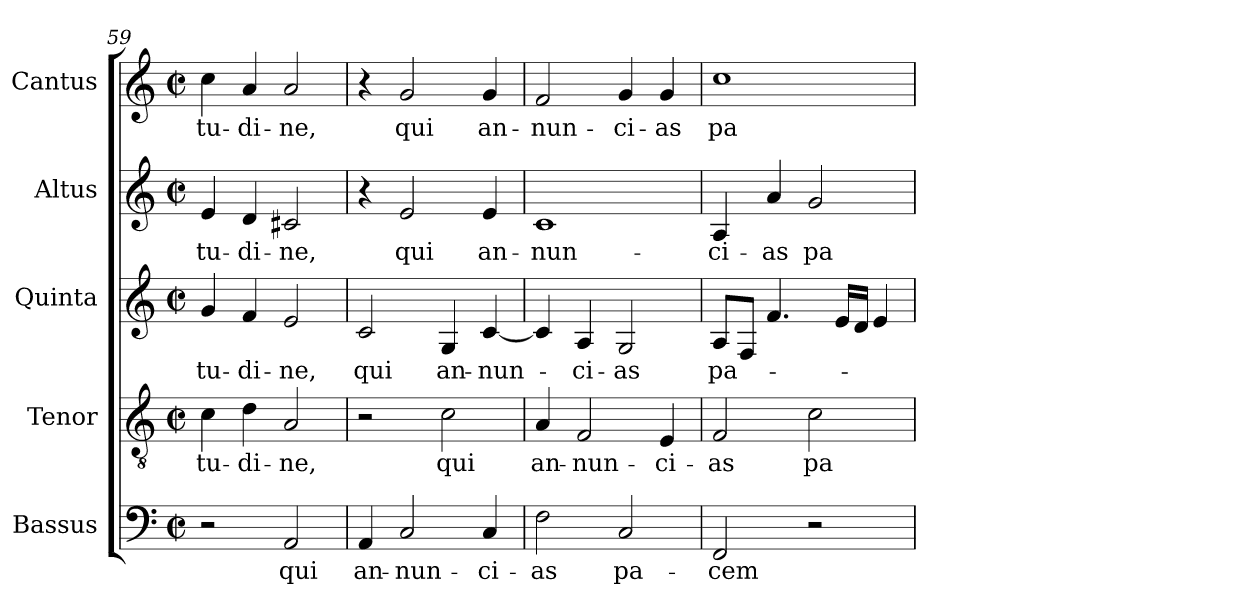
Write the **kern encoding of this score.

**kern	**text	**kern	**text	**kern	**text	**kern	**text	**kern	**text
*part5	*part5	*part4	*part4	*part3	*part3	*part2	*part2	*part1	*part1
*staff5	*staff5	*staff4	*staff4	*staff3	*staff3	*staff2	*staff2	*staff1	*staff1
*I"Bassus	*	*I"Tenor	*	*I"Quinta	*	*I"Altus	*	*I"Cantus	*
*I'B.	*	*I'T.	*	*I'A.	*	*I'A.	*	*I'S.	*
*clefF4	*	*clefGv2	*	*clefG2	*	*clefG2	*	*clefG2	*
*	*	*ITrd7c12	*	*	*	*	*	*	*
*k[]	*	*k[]	*	*k[]	*	*k[]	*	*k[]	*
*C:	*	*C:	*	*C:	*	*C:	*	*C:	*
*M2/2	*	*M2/2	*	*M2/2	*	*M2/2	*	*M2/2	*
*met(c|)	*	*met(c|)	*	*met(c|)	*	*met(c|)	*	*met(c|)	*
=59	=59	=59	=59	=59	=59	=59	=59	=59	=59
!	!	!	!LO:LY:b:color=#000000	!	!	!	!	!	!
!	!	!	!	!	!LO:LY:b:color=#000000	!	!	!	!
!	!	!	!	!	!	!	!LO:LY:b:color=#000000	!	!
!	!	!	!	!	!	!	!	!	!LO:LY:b:color=#000000
2r	.	4Ci\	-tu-	4gi/	-tu-	4ei/	-tu-	4cci\	-tu-
!	!	!	!LO:LY:b:color=#000000	!	!	!	!	!	!
!	!	!	!	!	!LO:LY:b:color=#000000	!	!	!	!
!	!	!	!	!	!	!	!LO:LY:b:color=#000000	!	!
!	!	!	!	!	!	!	!	!	!LO:LY:b:color=#000000
.	.	4Di\	-di-	4fi/	-di-	4di/	-di-	4ai/	-di-
!	!LO:LY:b:color=#000000	!	!	!	!	!	!	!	!
!	!	!	!LO:LY:b:color=#000000	!	!	!	!	!	!
!	!	!	!	!	!LO:LY:b:color=#000000	!	!	!	!
!	!	!	!	!	!	!	!LO:LY:b:color=#000000	!	!
!	!	!	!	!	!	!	!	!	!LO:LY:b:color=#000000
2AAi/	qui	2AAi/	-ne,	2ei/	-ne,	2c#Xi/	-ne,	2ai/	-ne,
=60	=60	=60	=60	=60	=60	=60	=60	=60	=60
!	!LO:LY:b:color=#000000	!	!	!	!	!	!	!	!
!	!	!	!	!	!LO:LY:b:color=#000000	!	!	!	!
4AAi/	an-	2r	.	2ci/	qui	4r	.	4r	.
!	!LO:LY:b:color=#000000	!	!	!	!	!	!	!	!
!	!	!	!	!	!	!	!LO:LY:b:color=#000000	!	!
!	!	!	!	!	!	!	!	!	!LO:LY:b:color=#000000
2Ci/	-nun-	.	.	.	.	2ei/	qui	2gi/	qui
!	!	!	!LO:LY:b:color=#000000	!	!	!	!	!	!
!	!	!	!	!	!LO:LY:b:color=#000000	!	!	!	!
.	.	2Ci\	qui	4Gi/	an-	.	.	.	.
!	!LO:LY:b:color=#000000	!	!	!	!	!	!	!	!
!	!	!	!	!	!LO:LY:b:color=#000000	!	!	!	!
!	!	!	!	!	!	!	!LO:LY:b:color=#000000	!	!
!	!	!	!	!	!	!	!	!	!LO:LY:b:color=#000000
4Ci/	-ci-	.	.	[<4ci/	-nun-	4ei/	an-	4gi/	an-
=61	=61	=61	=61	=61	=61	=61	=61	=61	=61
!	!LO:LY:b:color=#000000	!	!	!	!	!	!	!	!
!	!	!	!LO:LY:b:color=#000000	!	!	!	!	!	!
!	!	!	!	!	!	!	!LO:LY:b:color=#000000	!	!
!	!	!	!	!	!	!	!	!	!LO:LY:b:color=#000000
2Fi\	-as	4AAi/	an-	4ci/]	.	1ci	-nun-	2fi/	-nun-
!	!	!	!LO:LY:b:color=#000000	!	!	!	!	!	!
!	!	!	!	!	!LO:LY:b:color=#000000	!	!	!	!
.	.	2FFi/	-nun-	4Ai/	-ci-	.	.	.	.
!	!LO:LY:b:color=#000000	!	!	!	!	!	!	!	!
!	!	!	!	!	!LO:LY:b:color=#000000	!	!	!	!
!	!	!	!	!	!	!	!	!	!LO:LY:b:color=#000000
2Ci/	pa-	.	.	2Gi/	-as	.	.	4gi/	-ci-
!	!	!	!LO:LY:b:color=#000000	!	!	!	!	!	!
!	!	!	!	!	!	!	!	!	!LO:LY:b:color=#000000
.	.	4EEi/	-ci-	.	.	.	.	4gi/	-as
=62	=62	=62	=62	=62	=62	=62	=62	=62	=62
!	!LO:LY:b:color=#000000	!	!	!	!	!	!	!	!
!	!	!	!LO:LY:b:color=#000000	!	!	!	!	!	!
!	!	!	!	!	!LO:LY:b:color=#000000	!	!	!	!
!	!	!	!	!	!	!	!LO:LY:b:color=#000000	!	!
!	!	!	!	!	!	!	!	!	!LO:LY:b:color=#000000
2FFi/	-cem	2FFi/	-as	8Ai/L	pa-	4Ai/	-ci-	1cci	pa-
.	.	.	.	8Fi/J	.	.	.	.	.
!	!	!	!	!	!	!	!LO:LY:b:color=#000000	!	!
.	.	.	.	4.fi/	.	4ai/	-as	.	.
!	!	!	!LO:LY:b:color=#000000	!	!	!	!	!	!
!	!	!	!	!	!	!	!LO:LY:b:color=#000000	!	!
2r	.	2Ci\	pa-	.	.	2gi/	pa-	.	.
.	.	.	.	16ei/LL	.	.	.	.	.
.	.	.	.	16di/JJ	.	.	.	.	.
.	.	.	.	4ei/	.	.	.	.	.
=	=	=	=	=	=	=	=	=	=
*-	*-	*-	*-	*-	*-	*-	*-	*-	*-
